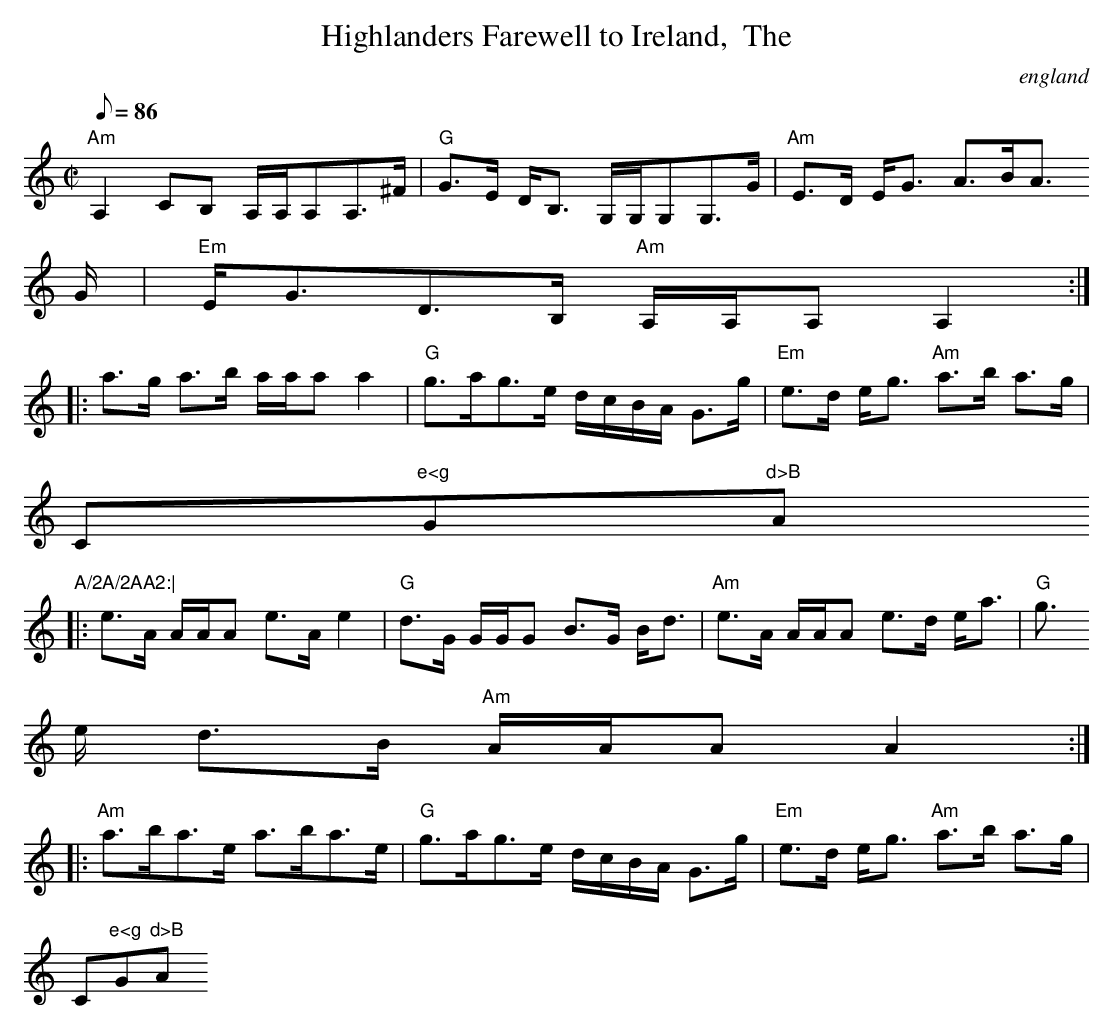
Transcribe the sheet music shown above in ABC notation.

X:1
T:Highlanders Farewell to Ireland,  The
O:england
M:C|
L:1/8
Q:86
K:C
"Am"A,2 CB, A,/2A,/2A,A,>^F|"G"G>E D<B, G,/2G,/2G,G,>G|"Am"E>D E<G A>BA>
G|"Em"E<GD>B, "Am"A,/2A,/2A,A,2:|
|:a>g a>b a/2a/2aa2|"G"g>ag>e d/2c/2B/2A/2 G>g|"Em"e>d e<g "Am"a>b a>g|"
C"e<g "G"d>B "Am"A/2A/2AA2:|
|:e>A A/2A/2A e>Ae2|"G"d>G G/2G/2G B>G B<d|"Am"e>A A/2A/2A e>d e<a|"G"g>
e d>B "Am"A/2A/2AA2:|
|:"Am"a>ba>e a>ba>e|"G"g>ag>e d/2c/2B/2A/2 G>g|"Em"e>d e<g "Am"a>b a>g|"
C"e<g "G"d>B "Am"A/2A/2AA2:||
